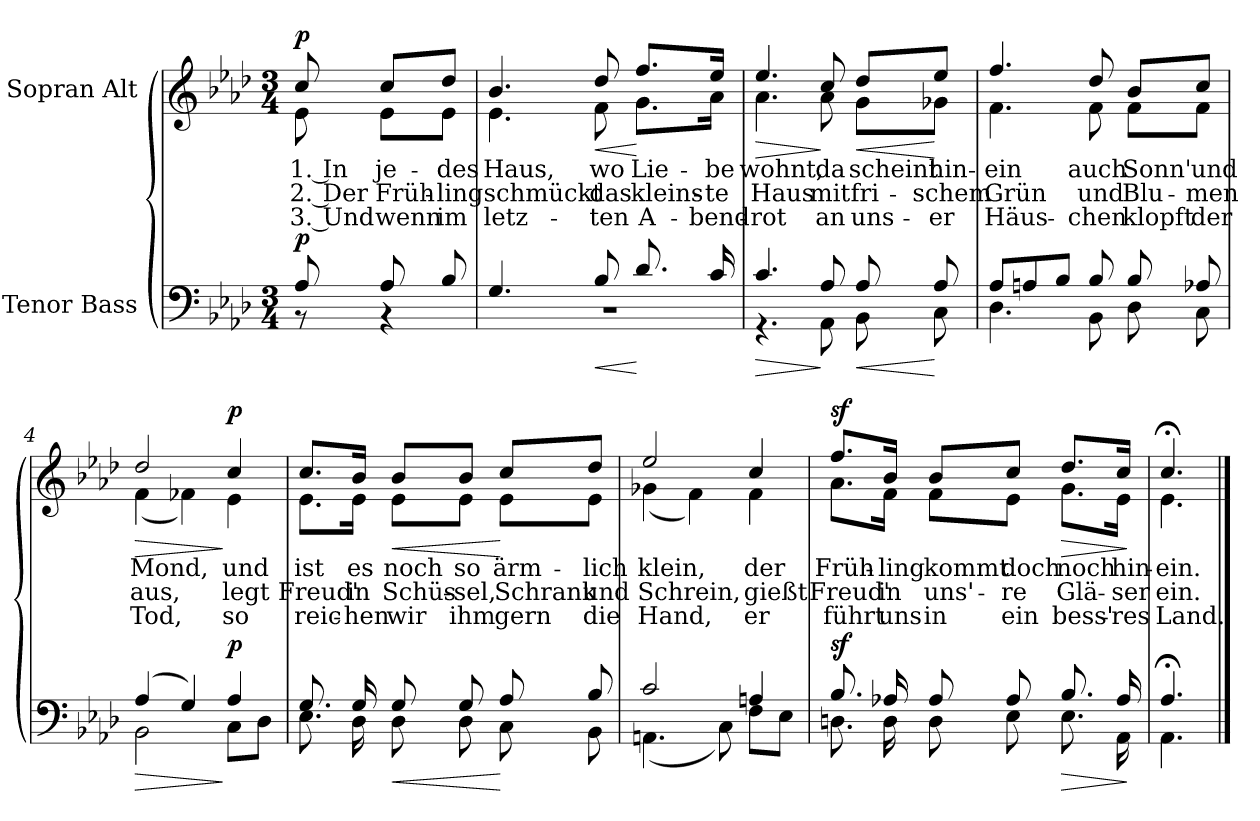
**kern	**dynam	**kern	**text	**text	**text	**dynam
*part2	*part2	*part1	*part1	*part1	*part1	*part1
*staff2	*staff2	*staff1	*staff1	*staff1	*staff1	*staff1
*I"Tenor Bass	*	*I"Sopran Alt	*	*	*	*
*clefF4	*	*clefG2	*	*	*	*
*k[b-e-a-d-]	*	*k[b-e-a-d-]	*	*	*	*
*M3/4	*	*M3/4	*	*	*	*
=	=	=	=	=	=	=
*^	*	*	*	*	*	*
!	!	!	!LO:TX:a:B:t=Innig	!	!	!	!
!	!	!LO:DY:a	!	!LO:LY:b	!LO:LY:b	!LO:LY:b	!LO:DY:a
*	*	*	*^	*	*	*	*
8A-/	8r	p	8cc/	8e-\	1. In	2. Der	3. Und	p
!	!	!	!	!	!LO:LY:b	!LO:LY:b	!LO:LY:b	!
8A-/	4r	.	8cc/L	8e-\L	je-	Früh-	wenn	.
!	!	!	!	!	!LO:LY:b	!LO:LY:b	!LO:LY:b	!
8B-/	.	.	8dd-/J	8e-\J	-des	-ling	im	.
=1	=1	=1	=1	=1	=1	=1	=1	=1
!	!	!	!	!	!LO:LY:b	!LO:LY:b	!LO:LY:b	!
4.G/	2.r	.	4.b-/	4.e-\	Haus,	schmückt	letz-	.
!	!	!LO:HP:b	!	!	!LO:LY:b	!LO:LY:b	!LO:LY:b	!LO:HP:b
8B-/	.	<	8dd-/	8f\	wo	das	-ten	<
!	!	!	!	!	!LO:LY:b	!LO:LY:b	!LO:LY:b	!
8.d-/	.	[	8.ff/L	8.g\L	Lie-	kleins-	A-	[
!	!	!	!	!	!LO:LY:b	!LO:LY:b	!LO:LY:b	!
16c/	.	.	16ee-/Jk	16a-\Jk	-be	-te	-bend-	.
=2	=2	=2	=2	=2	=2	=2	=2	=2
!	!	!LO:HP:b	!	!	!LO:LY:b	!LO:LY:b	!LO:LY:b	!LO:HP:b
4.c/	4.r	>	4.ee-/	4.a-\	wohnt,	Haus	-rot	>
!	!	!	!	!	!LO:LY:b	!LO:LY:b	!LO:LY:b	!
8A-/	8AA-\	]	8cc/	8a-\	da	mit	an	]
!	!	!LO:HP:b	!	!	!LO:LY:b	!LO:LY:b	!LO:LY:b	!LO:HP:b
8A-/	8BB-\	<	8dd-/L	8g\L	scheint	fri-	uns-	<
!	!	!	!	!	!LO:LY:b	!LO:LY:b	!LO:LY:b	!
8A-/	8C\	[	8ee-/J	8g-X\J	hin-	-schem	-er	[
!!LO:LB:g=z	!!
=3	=3	=3	=3	=3	=3	=3	=3	=3
!	!	!	!	!	!LO:LY:b	!LO:LY:b	!LO:LY:b	!
8A-/L	4.D-\	.	4.ff/	4.f\	-ein	Grün	Häus-	.
8An/	.	.	.	.	.	.	.	.
8B-/J	.	.	.	.	.	.	.	.
!	!	!	!	!	!LO:LY:b	!LO:LY:b	!LO:LY:b	!
8B-/	8BB-\	.	8dd-/	8f\	auch	und	-chen	.
!	!	!	!	!	!LO:LY:b	!LO:LY:b	!LO:LY:b	!
8B-/	8D-\	.	8b-/L	8f\L	Sonn'	Blu-	klopft	.
!	!	!	!	!	!LO:LY:b	!LO:LY:b	!LO:LY:b	!
8A-X/	8C\	.	8cc/J	8f\J	und	-men	der	.
=4	=4	=4	=4	=4	=4	=4	=4	=4
!	!	!LO:HP:b	!	!	!LO:LY:b	!LO:LY:b	!LO:LY:b	!LO:HP:b
(4A-/	2BB-\	>	2dd-/	(4f\	Mond,	aus,	Tod,	>
4G/)	.	.	.	4f-X\)	.	.	.	.
!	!	!LO:DY:n=1:a	!	!	!LO:LY:b	!LO:LY:b	!LO:LY:b	!LO:DY:n=1:a
4A-/	8C\L	] p	4cc/	4e-\	und	legt	so	] p
.	8D-\J	.	.	.	.	.	.	.
=5	=5	=5	=5	=5	=5	=5	=5	=5
!	!	!	!	!	!LO:LY:b	!LO:LY:b	!LO:LY:b	!
8.G/	8.E-\	.	8.cc/L	8.e-\L	ist	Freud'	reic-	.
!	!	!	!	!	!LO:LY:b	!LO:LY:b	!LO:LY:b	!
16G/	16D-\	.	16b-/Jk	16e-\Jk	es	in	-hen	.
!	!	!LO:HP:b	!	!	!LO:LY:b	!LO:LY:b	!LO:LY:b	!LO:HP:b
8G/	8D-\	<	8b-/L	8e-\L	noch	Schüs-	wir	<
!	!	!	!	!	!LO:LY:b	!LO:LY:b	!LO:LY:b	!
8G/	8D-\	.	8b-/J	8e-\J	so	-sel,	ihm	.
!	!	!	!	!	!LO:LY:b	!LO:LY:b	!LO:LY:b	!
8A-/	8C\	[	8cc/L	8e-\L	ärm-	Schrank	gern	[
!	!	!	!	!	!LO:LY:b	!LO:LY:b	!LO:LY:b	!
8B-/	8BB-\	.	8dd-/J	8e-\J	-lich	und	die	.
!!LO:LB:g=z	!!
=6	=6	=6	=6	=6	=6	=6	=6	=6
!	!	!	!	!	!LO:LY:b	!LO:LY:b	!LO:LY:b	!
2c/	(4.AAn\	.	2ee-/	(4g-X\	klein,	Schrein,	Hand,	.
.	.	.	.	4f\)	.	.	.	.
.	8C\)	.	.	.	.	.	.	.
!	!	!	!	!	!LO:LY:b	!LO:LY:b	!LO:LY:b	!
4An/	8F\L	.	4cc/	4f\	der	gießt	er	.
.	8E-\J	.	.	.	.	.	.	.
=7	=7	=7	=7	=7	=7	=7	=7	=7
!	!	!LO:DY:a	!	!	!LO:LY:b	!LO:LY:b	!LO:LY:b	!LO:DY:a
8.B-/	8.Dn\	sf	8.ff/L	8.a-\L	Früh-	Freud'	führt	sf
!	!	!	!	!	!LO:LY:b	!LO:LY:b	!LO:LY:b	!
16A-X/	16D\	.	16b-/Jk	16f\Jk	-ling	in	uns	.
!	!	!	!	!	!LO:LY:b	!LO:LY:b	!LO:LY:b	!
8A-/	8D\	.	8b-/L	8f\L	kommt	uns'-	in	.
!	!	!	!	!	!LO:LY:b	!LO:LY:b	!LO:LY:b	!
8A-/	8E-\	.	8cc/J	8e-\J	doch	-re	ein	.
!	!	!LO:HP:b	!	!	!LO:LY:b	!LO:LY:b	!LO:LY:b	!LO:HP:b
8.B-/	8.E-\	>	8.dd-/L	8.g\L	noch	Glä-	bess'-	>
!	!	!	!	!	!LO:LY:b	!LO:LY:b	!LO:LY:b	!
16A-/	16AA-\	.	16cc/Jk	16e-\Jk	hin-	-ser	-res	.
*v	*v	*	*	*	*	*	*	*
*	*	*v	*v	*	*	*	*
.	]	.	.	.	.	]
=8	=8	=8	=8	=8	=8	=8
*^	*	*	*	*	*	*
!	!	!	!	!LO:LY:b	!LO:LY:b	!LO:LY:b	!
*	*	*	*^	*	*	*	*
4.A-;</	4.AA-\	.	4.cc;</	4.e-\	-ein.	ein.	Land.	.
*v	*v	*	*	*	*	*	*	*
*	*	*v	*v	*	*	*	*
==	==	==	==	==	==	==
*-	*-	*-	*-	*-	*-	*-
